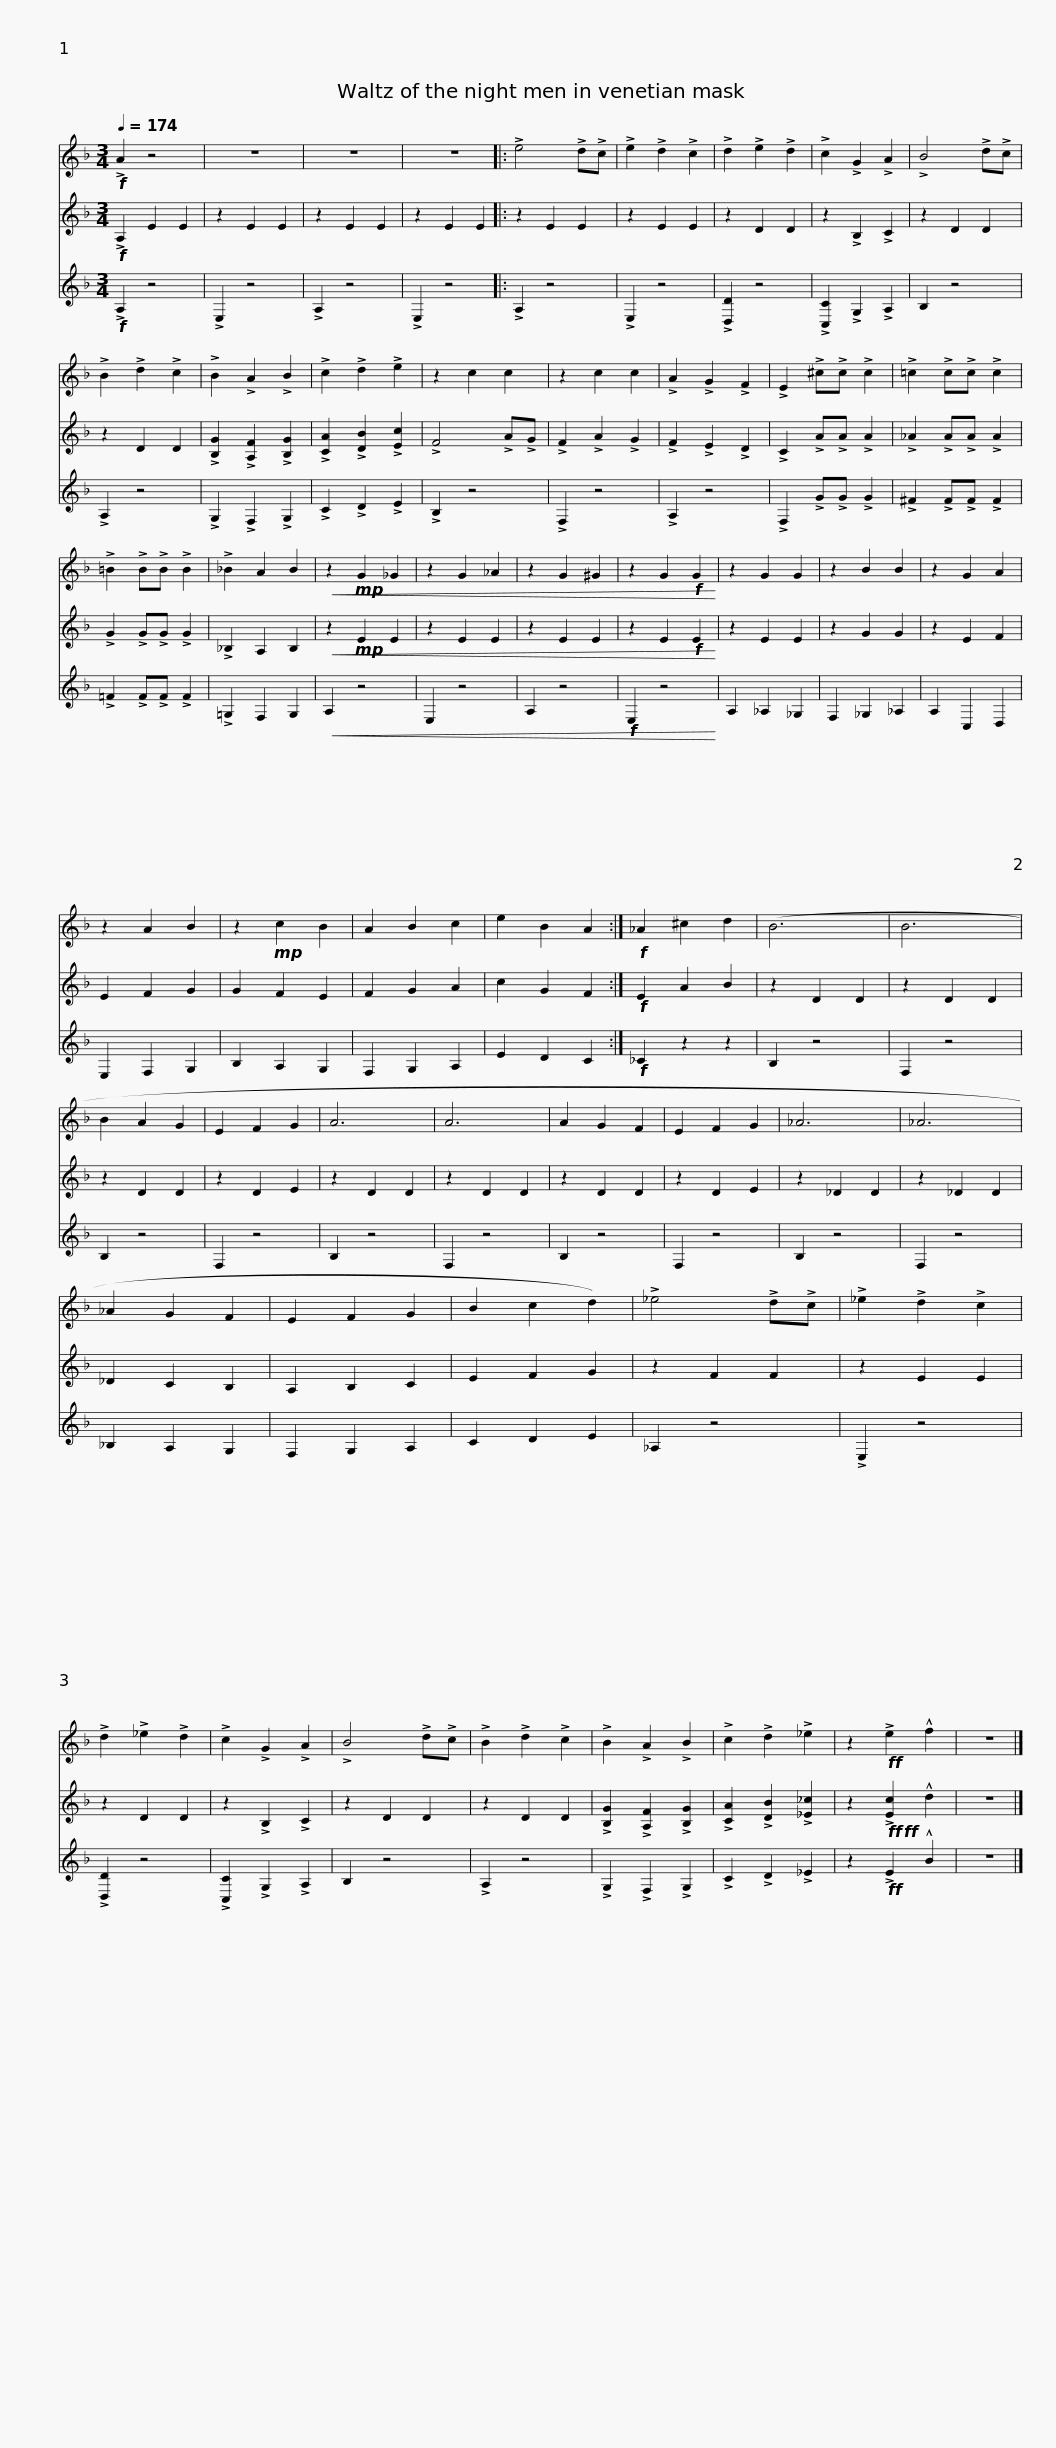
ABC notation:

X:1
%%score 1 2 3
L:1/8
Q:1/4=174
M:3/4
I:linebreak $
K:none
V:1 treble transpose=-7
V:2 treble transpose=-7
V:3 treble transpose=-7
V:1
[K:F]!f! !>!A2 z4 | z6 | z6 | z6 |: !>!e4 !>!d!>!c | %5
 !>!e2 !>!d2 !>!c2 | !>!d2 !>!e2 !>!d2 | !>!c2 !>!G2 !>!A2 | !>!B4 !>!d!>!c | !>!B2 !>!d2 !>!c2 |$ %10
 !>!B2 !>!A2 !>!B2 | !>!c2 !>!d2 !>!e2 | z2 c2 c2 | z2 c2 c2 | !>!A2 !>!G2 !>!F2 | %15
 !>!E2 !>!^c!>!c !>!c2 | !>!=c2 !>!c!>!c !>!c2 | !>!=B2 !>!B!>!B !>!B2 | !>!_B2 A2 B2 |!<(! z2!mp! G2 _G2 |$ %20
 z2 G2 _A2 | z2 G2 ^G2 | z2 G2!f! G2!<)! | z2 G2 G2 | z2 B2 B2 | %25
 z2 G2 A2 | z2 A2 B2 | z2!mp! c2 B2 | A2 B2 c2 |$ e2 B2 A2 :| %30
!f! _A2 ^c2 d2 | (B6 | B6 | B2 A2 G2 | E2 F2 G2 | %35
 A6 | A6 | A2 G2 F2 | E2 F2 G2 | _A6 |$ %40
 _A6 | _A2 G2 F2 | E2 F2 G2 | B2 c2 d2) | !>!_e4 !>!d!>!c | %45
 !>!_e2 !>!d2 !>!c2 | !>!d2 !>!_e2 !>!d2 | !>!c2 !>!G2 !>!A2 | !>!B4 !>!d!>!c | !>!B2 !>!d2 !>!c2 |$ %50
 !>!B2 !>!A2 !>!B2 | !>!c2 !>!d2 !>!_e2 | z2!ff! !>!e2 !^!f2 | z6 |] %54
V:2
[K:F]!f! !>!A,2 E2 E2 | z2 E2 E2 | z2 E2 E2 | z2 E2 E2 |: z2 E2 E2 | %5
 z2 E2 E2 | z2 D2 D2 | z2 !>!B,2 !>!C2 | z2 D2 D2 | z2 D2 D2 |$ %10
 !>![B,G]2 !>![A,F]2 !>![B,G]2 | !>![CA]2 !>![DB]2 !>![Ec]2 | !>!F4 !>!A!>!G | !>!F2 !>!A2 !>!G2 | !>!F2 !>!E2 !>!D2 | %15
 !>!C2 !>!A!>!A !>!A2 | !>!_A2 !>!A!>!A !>!A2 | !>!G2 !>!G!>!G !>!G2 | !>!_B,2 A,2 B,2 |!<(! z2!mp! E2 E2 |$ %20
 z2 E2 E2 | z2 E2 E2 | z2 E2!f! E2!<)! | z2 E2 E2 | z2 G2 G2 | %25
 z2 E2 F2 | E2 F2 G2 | G2 F2 E2 | F2 G2 A2 |$ c2 G2 F2 :| %30
!f! E2 A2 B2 | z2 D2 D2 | z2 D2 D2 | z2 D2 D2 | z2 D2 E2 | %35
 z2 D2 D2 | z2 D2 D2 | z2 D2 D2 | z2 D2 E2 | z2 _D2 D2 |$ %40
 z2 _D2 D2 | _D2 C2 B,2 | A,2 B,2 C2 | E2 F2 G2 | z2 F2 F2 | %45
 z2 E2 E2 | z2 D2 D2 | z2 !>!B,2 !>!C2 | z2 D2 D2 | z2 D2 D2 |$ %50
 !>![B,G]2 !>![A,F]2 !>![B,G]2 | !>![CA]2 !>![DB]2 !>![_E_c]2 | z2!ff!!ff! !>![Ec]2 !^!d2 | z6 |] %54
V:3
[K:F]!f! !>!A,2 z4 | !>!E,2 z4 | !>!A,2 z4 | !>!E,2 z4 |: !>!A,2 z4 | %5
 !>!E,2 z4 | !>![D,D]2 z4 | !>![C,C]2 !>!G,2 !>!A,2 | B,2 z4 | !>!A,2 z4 |$ %10
 !>!G,2 !>!F,2 !>!G,2 | !>!C2 !>!D2 !>!E2 | !>!B,2 z4 | !>!F,2 z4 | !>!A,2 z4 | %15
 !>!F,2 !>!G!>!G !>!G2 | !>!^F2 !>!F!>!F !>!F2 | !>!=F2 !>!F!>!F !>!F2 | !>!=G,2 F,2 G,2 |!<(! A,2 z4 |$ %20
 E,2 z4 | A,2 z4 |!f! E,2 z4!<)! | A,2 _A,2 _G,2 | F,2 _G,2 _A,2 | %25
 A,2 C,2 D,2 | E,2 F,2 G,2 | B,2 A,2 G,2 | F,2 G,2 A,2 |$ E2 D2 C2 :| %30
!f! _C2 z2 z2 | B,2 z4 | F,2 z4 | B,2 z4 | F,2 z4 | %35
 B,2 z4 | F,2 z4 | B,2 z4 | F,2 z4 | B,2 z4 |$ %40
 F,2 z4 | _B,2 A,2 G,2 | F,2 G,2 A,2 | C2 D2 E2 | _A,2 z4 | %45
 !>!E,2 z4 | !>![D,D]2 z4 | !>![C,C]2 !>!G,2 !>!A,2 | B,2 z4 | !>!A,2 z4 |$ %50
 !>!G,2 !>!F,2 !>!G,2 | !>!C2 !>!D2 !>!_E2 | z2!ff! !>!E2 !^!B2 | z6 |] %54
